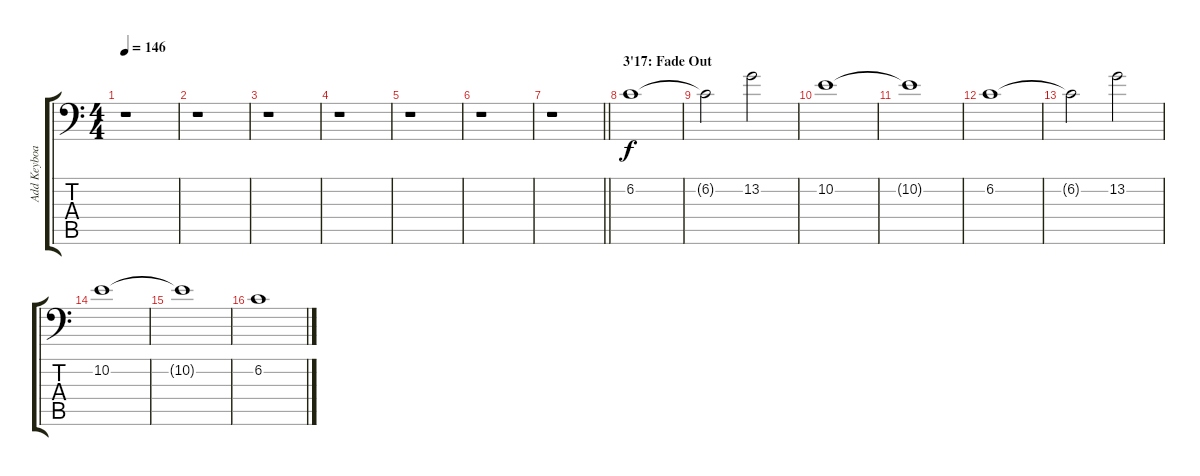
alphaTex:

\track ("Add Keyboards" "Add Keyboa") {instrument lead1square}
\staff {score tabs}
\tuning (B3 Gb3 D3 A2 E2 A1) {hide}
\ts (4 4)
\tempo 146
\clef f4
\ks c
r.1{dy f} |
r.1 |
r.1 |
r.1 |
r.1 |
r.1 |
\barLineRight lightlight
r.1 |
\section ("" "3'17: Fade Out")
6.2.1{volume 6} |
6.2{t}.2 13.2.2 |
10.2.1 |
10.2{t}.1 |
6.2.1{volume 3} |
6.2{t}.2 13.2.2 |
10.2.1 |
10.2{t}.1 |
6.2.1{volume 1}
